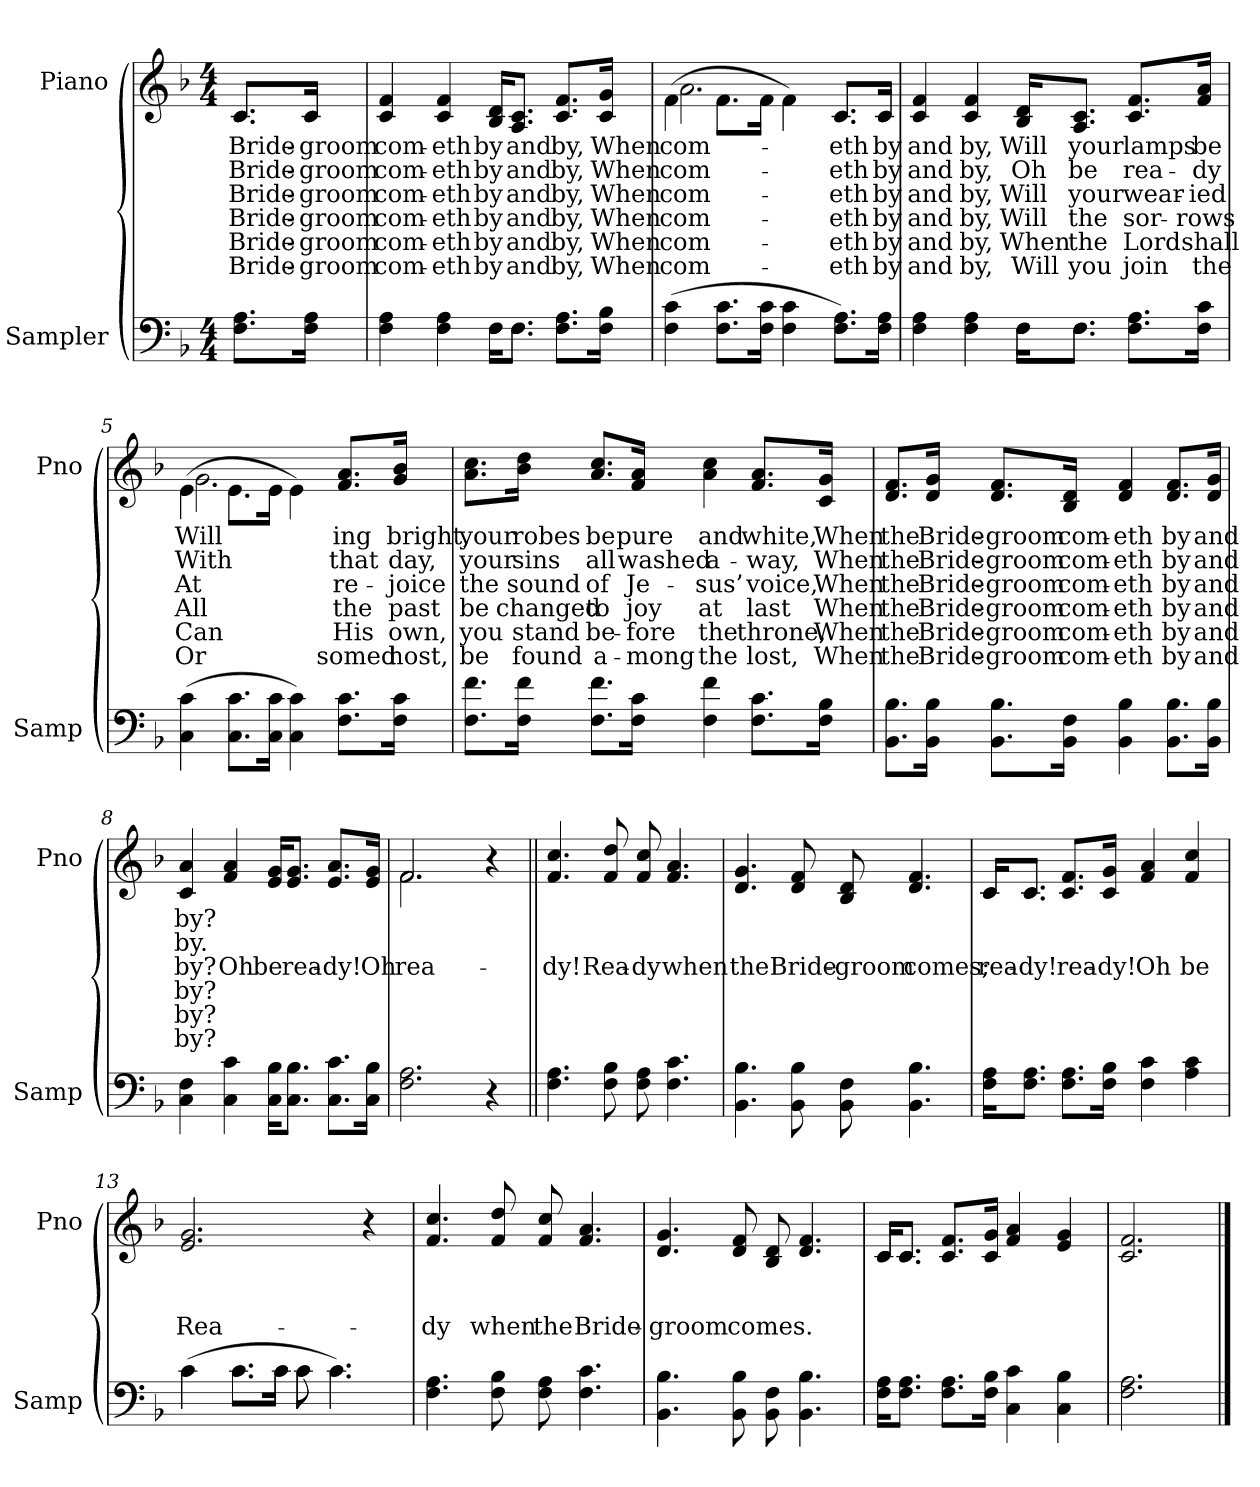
**kern	**kern	**text	**text	**text	**text	**text	**text
*part2	*part1	*part1	*part1	*part1	*part1	*part1	*part1
*staff2	*staff1	*staff1	*staff1	*staff1	*staff1	*staff1	*staff1
*I"Sampler	*I"Piano	*	*	*	*	*	*
*I'Samp	*I'Pno	*	*	*	*	*	*
*clefF4	*clefG2	*	*	*	*	*	*
*k[b-]	*k[b-]	*	*	*	*	*	*
*F:	*F:	*	*	*	*	*	*
*M4/4	*M4/4	*	*	*	*	*	*
=1	=1	=1	=1	=1	=1	=1	=1
*	*^	*	*	*	*	*	*
8.F\ 8.A\L	8.c/L	8.c/L	Bride-	Bride-	Bride-	Bride-	Bride-	Bride-
16F\ 16A\Jk	16c/Jk	16c/Jk	-groom	-groom	-groom	-groom	-groom	-groom
*	*v	*v	*	*	*	*	*	*
=2	=2	=2	=2	=2	=2	=2	=2
*^	*	*	*	*	*	*	*
4F 4A	2ryy	4c 4f	com-	com-	com-	com-	com-	com-
4F 4A	.	4c 4f	-eth	-eth	-eth	-eth	-eth	-eth
16F\KL	16F\KL	16B-/ 16d/KL	by	by	by	by	by	by
8.F\J	8.F\J	8.A/ 8.c/J	and	and	and	and	and	and
8.F\ 8.A\L	4ryy	8.c/ 8.f/L	by,	by,	by,	by,	by,	by,
16F\ 16B-\Jk	.	16c/ 16g/Jk	When	When	When	When	When	When
*v	*v	*	*	*	*	*	*	*
=3	=3	=3	=3	=3	=3	=3	=3
*	*^	*	*	*	*	*	*
(4F 4c	(4f\	2.a	com-	com-	com-	com-	com-	com-
8.F\ 8.c\L	8.f\L	.	.	.	.	.	.	.
16F\ 16c\Jk	16f\Jk	.	.	.	.	.	.	.
4F 4c	4f\)	.	.	.	.	.	.	.
8.F\ 8.A\L)	8.c/L	8.c/L	-eth	-eth	-eth	-eth	-eth	-eth
16F\ 16A\Jk	16c/Jk	16c/Jk	by	by	by	by	by	by
*	*v	*v	*	*	*	*	*	*
=4	=4	=4	=4	=4	=4	=4	=4
*^	*	*	*	*	*	*	*
4F 4A	2ryy	4c 4f	and	and	and	and	and	and
4F 4A	.	4c 4f	by,	by,	by,	by,	by,	by,
16F\KL	16F\KL	16B-/ 16d/KL	Will	Oh	Will	Will	When	Will
8.F\J	8.F\J	8.A/ 8.c/J	your	be	your	the	the	you
8.F\ 8.A\L	4ryy	8.c/ 8.f/L	lamps	rea-	wear-	sor-	Lord	join
16F\ 16c\Jk	.	16f/ 16a/Jk	be	-dy	-ied	-rows	shall	the
*v	*v	*	*	*	*	*	*	*
=5	=5	=5	=5	=5	=5	=5	=5
*	*^	*	*	*	*	*	*
(4C 4c	(4e\	2.g	Will	With	At	All	Can	Or
8.C\ 8.c\L	8.e\L	.	.	.	.	.	.	.
16C\ 16c\Jk	16e\Jk	.	.	.	.	.	.	.
4C 4c)	4e\)	.	.	.	.	.	.	.
8.F\ 8.c\L	8.f/ 8.a/L	4ryy	-ing	that	re-	the	His	-somed
16F\ 16c\Jk	16g/ 16b-/Jk	.	bright,	day,	-joice	past	own,	host,
*	*v	*v	*	*	*	*	*	*
=6	=6	=6	=6	=6	=6	=6	=6
8.F\ 8.f\L	8.a\ 8.cc\L	your	your	the	be	you	be
16F\ 16f\Jk	16b-\ 16dd\Jk	robes	sins	sound	changed	stand	found
8.F\ 8.f\L	8.a/ 8.cc/L	be	all	of	to	be-	a-
16F\ 16c\Jk	16f/ 16a/Jk	pure	washed	Je-	joy	-fore	-mong
4F 4f	4a 4cc	and	a-	-sus’	at	the	the
8.F\ 8.c\L	8.f/ 8.a/L	white,	-way,	voice,	last	throne,	lost,
16F\ 16B-\Jk	16c/ 16g/Jk	When	When	When	When	When	When
=7	=7	=7	=7	=7	=7	=7	=7
8.BB-\ 8.B-\L	8.d/ 8.f/L	the	the	the	the	the	the
16BB-\ 16B-\Jk	16d/ 16g/Jk	Bride-	Bride-	Bride-	Bride-	Bride-	Bride-
8.BB-\ 8.B-\L	8.d/ 8.f/L	-groom	-groom	-groom	-groom	-groom	-groom
16BB-\ 16F\Jk	16B-/ 16d/Jk	com-	com-	com-	com-	com-	com-
4BB- 4B-	4d 4f	-eth	-eth	-eth	-eth	-eth	-eth
8.BB-\ 8.B-\L	8.d/ 8.f/L	by	by	by	by	by	by
16BB-\ 16B-\Jk	16d/ 16g/Jk	and	and	and	and	and	and
=8	=8	=8	=8	=8	=8	=8	=8
4C 4F	4c 4a	by?	by.	by?	by?	by?	by?
4C 4c	4f 4a	.	.	Oh	.	.	.
16C\ 16B-\KL	16e/ 16g/KL	.	.	be	.	.	.
8.C\ 8.B-\J	8.e/ 8.g/J	.	.	rea-	.	.	.
8.C\ 8.c\L	8.e/ 8.a/L	.	.	-dy!	.	.	.
16C\ 16B-\Jk	16e/ 16g/Jk	.	.	Oh	.	.	.
=9	=9	=9	=9	=9	=9	=9	=9
*	*^	*	*	*	*	*	*
2.F 2.A	2.f/	2.f	.	.	rea-	.	.	.
4r	4r	4ryy	.	.	.	.	.	.
=10||	=10||	=10||	=10||	=10||	=10||	=10||	=10||	=10||
!	!LO:TX:t=Refrain	!	!	!	!	!	!	!
*	*v	*v	*	*	*	*	*	*
4.F 4.A	4.f 4.cc	.	.	-dy!	.	.	.
8F 8B-	8f 8dd	.	.	Rea-	.	.	.
8F 8A	8f 8cc	.	.	-dy	.	.	.
4.F 4.c	4.f 4.a	.	.	when	.	.	.
=11	=11	=11	=11	=11	=11	=11	=11
4.BB- 4.B-	4.d 4.g	.	.	the	.	.	.
8BB- 8B-	8d 8f	.	.	Bride-	.	.	.
8BB- 8F	8B- 8d	.	.	-groom	.	.	.
4.BB- 4.B-	4.d 4.f	.	.	comes;	.	.	.
=12	=12	=12	=12	=12	=12	=12	=12
*	*^	*	*	*	*	*	*
16F\ 16A\KL	16c/KL	16c/KL	.	.	rea-	.	.	.
8.F\ 8.A\J	8.c/J	8.c/J	.	.	-dy!	.	.	.
8.F\ 8.A\L	8.c/ 8.f/L	2.ryy	.	.	rea-	.	.	.
16F\ 16B-\Jk	16c/ 16g/Jk	.	.	.	-dy!	.	.	.
4F 4c	4f 4a	.	.	.	Oh	.	.	.
4A 4c	4f 4cc	.	.	.	be	.	.	.
*	*v	*v	*	*	*	*	*	*
=13	=13	=13	=13	=13	=13	=13	=13
*^	*	*	*	*	*	*	*
(4c\	4c	2.e 2.g	.	.	Rea-	.	.	.
8.c\L	8.c\L	.	.	.	.	.	.	.
16c\Jk	16c\Jk	.	.	.	.	.	.	.
8c\	8c	.	.	.	.	.	.	.
4.c\)	4.c	.	.	.	.	.	.	.
.	.	4r	.	.	.	.	.	.
*v	*v	*	*	*	*	*	*	*
=14	=14	=14	=14	=14	=14	=14	=14
4.F 4.A	4.f 4.cc	.	.	-dy	.	.	.
8F 8B-	8f 8dd	.	.	when	.	.	.
8F 8A	8f 8cc	.	.	the	.	.	.
4.F 4.c	4.f 4.a	.	.	Bride-	.	.	.
=15	=15	=15	=15	=15	=15	=15	=15
4.BB- 4.B-	4.d 4.g	.	.	-groom	.	.	.
8BB- 8B-	8d 8f	.	.	comes.	.	.	.
8BB- 8F	8B- 8d	.	.	.	.	.	.
4.BB- 4.B-	4.d 4.f	.	.	.	.	.	.
=16	=16	=16	=16	=16	=16	=16	=16
*	*^	*	*	*	*	*	*
16F\ 16A\KL	16c/KL	16c/KL	.	.	.	.	.	.
8.F\ 8.A\J	8.c/J	8.c/J	.	.	.	.	.	.
8.F\ 8.A\L	8.c/ 8.f/L	2.ryy	.	.	.	.	.	.
16F\ 16B-\Jk	16c/ 16g/Jk	.	.	.	.	.	.	.
4C 4c	4f 4a	.	.	.	.	.	.	.
4C 4B-	4e 4g	.	.	.	.	.	.	.
*	*v	*v	*	*	*	*	*	*
=17	=17	=17	=17	=17	=17	=17	=17
2.F 2.A	2.c 2.f	.	.	.	.	.	.
==	==	==	==	==	==	==	==
*-	*-	*-	*-	*-	*-	*-	*-
